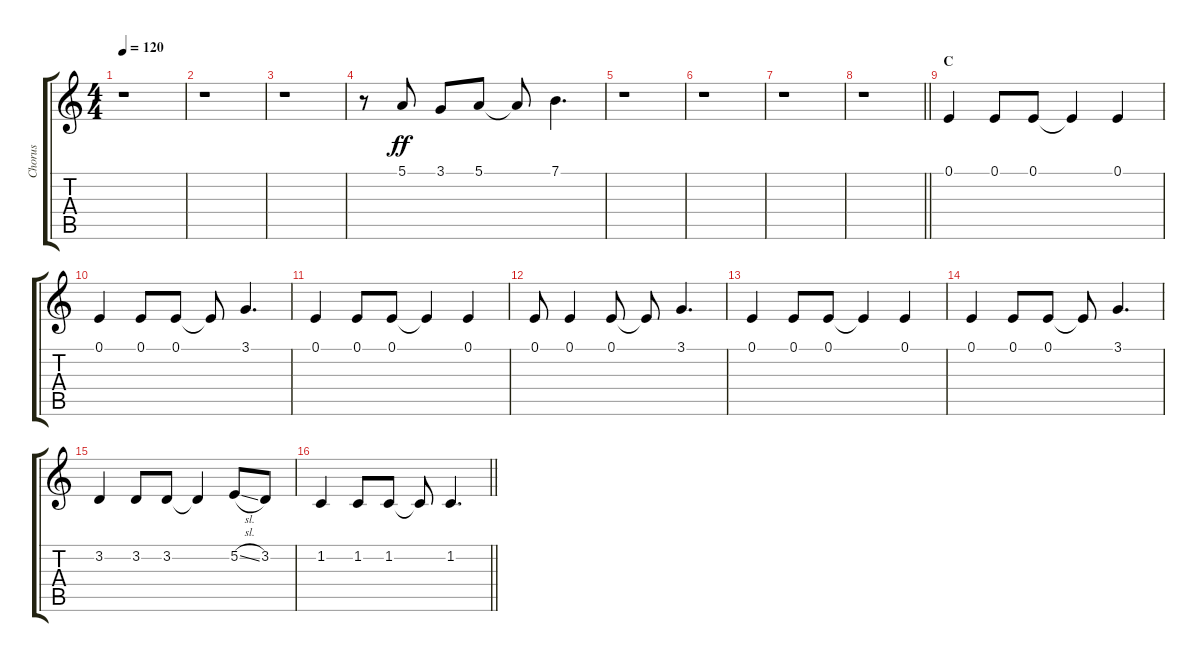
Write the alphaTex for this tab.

\track ("Chorus" "Chorus") {instrument voiceoohs}
\staff {score tabs}
\tuning (E4 B3 G3 D3 A2 E2) {hide}
\ts (4 4)
\tempo 120
\clef g2
\ks c
r.1{dy ff} |
r.1 |
r.1 |
r.8 5.1.8 3.1.8 5.1.8 5.1{t}.8 7.1.4{d} |
r.1 |
r.1 |
r.1 |
\barLineRight lightlight
r.1 |
\section ("" "C")
0.1.4 0.1.8 0.1.8 0.1{t}.4 0.1.4 |
0.1.4 0.1.8 0.1.8 0.1{t}.8 3.1.4{d} |
0.1.4 0.1.8 0.1.8 0.1{t}.4 0.1.4 |
0.1.8 0.1.4 0.1.8 0.1{t}.8 3.1.4{d} |
0.1.4 0.1.8 0.1.8 0.1{t}.4 0.1.4 |
0.1.4 0.1.8 0.1.8 0.1{t}.8 3.1.4{d} |
3.2.4 3.2.8 3.2.8 3.2{t}.4 5.2{sl}.8 3.2.8 |
\barLineRight lightlight
1.2.4 1.2.8 1.2.8 1.2{t}.8 1.2.4{d}
